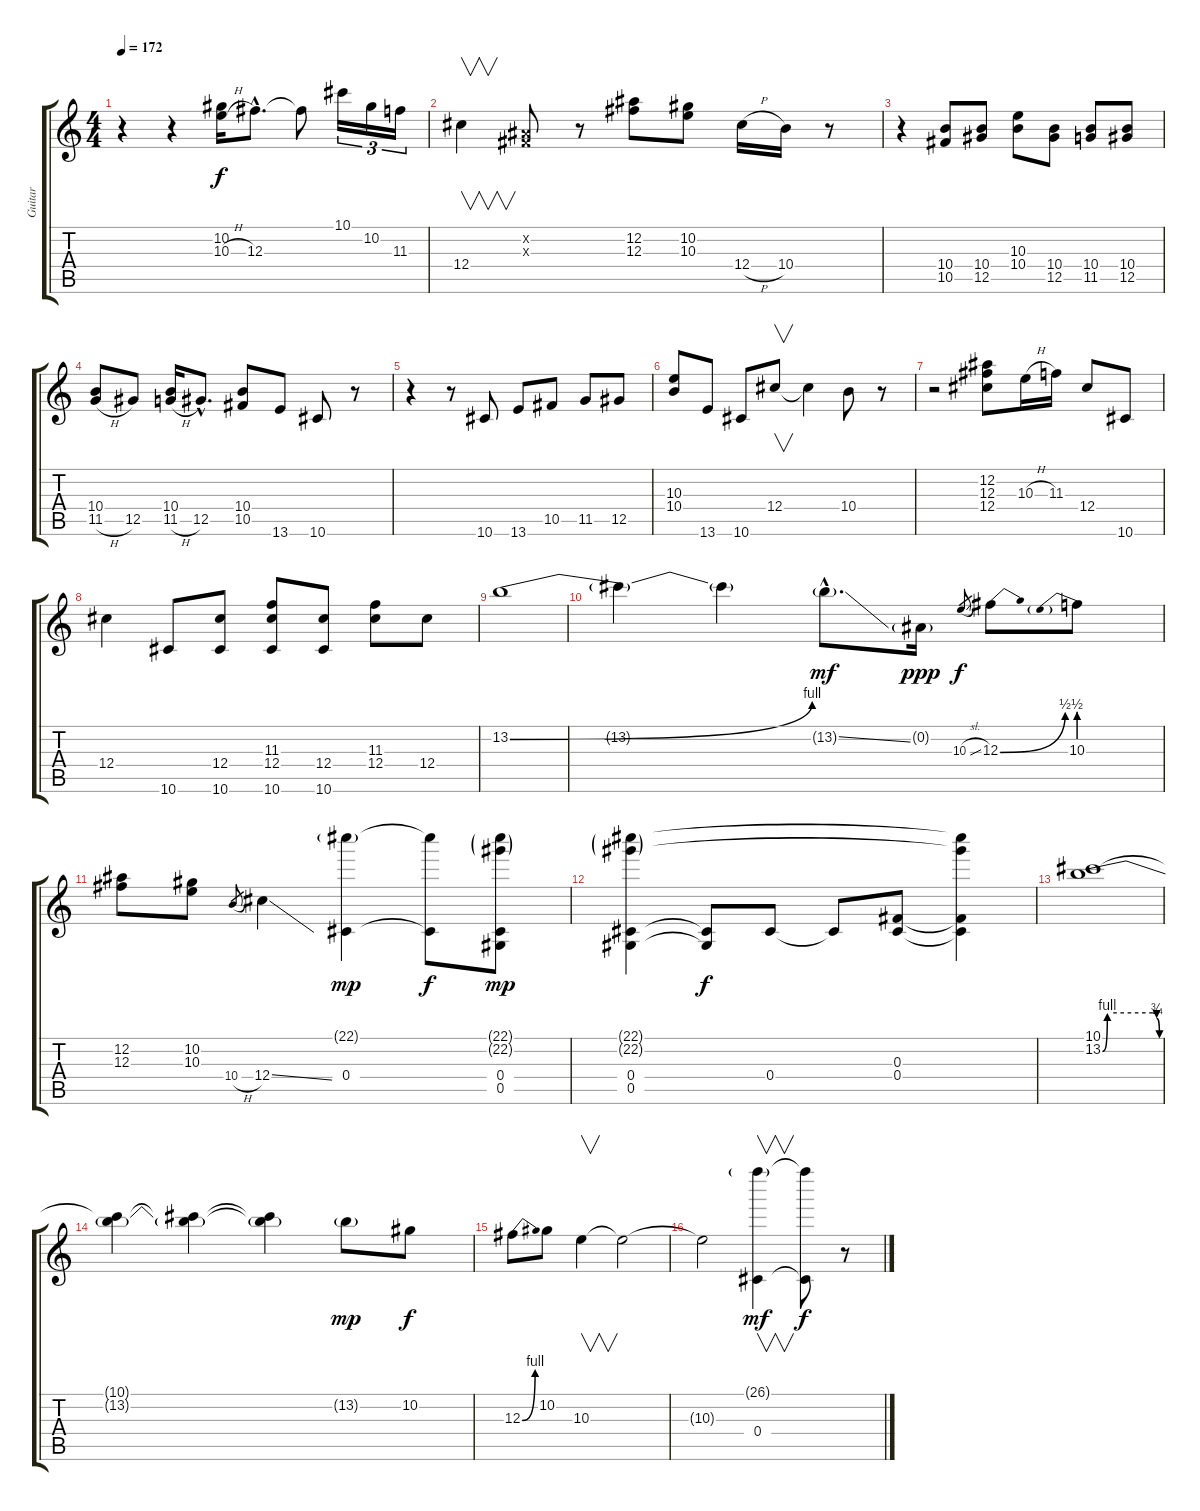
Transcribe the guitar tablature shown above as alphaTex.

\track ("Guitar" "Guitar") {instrument overdrivenguitar}
\staff {score tabs}
\tuning (Eb4 Bb3 Gb3 Db3 Ab2 Eb2) {hide}
\ts (4 4)
\tempo 172
\clef g2
\ks c
r.4{dy f} r.4 (10.2 10.3{h}).16 12.3{hac}.8{d} 12.3{t}.8 10.1.16{tu (3 2)} 10.2.16{tu (3 2)} 11.3.16{tu (3 2)} |
12.4.4{v} (0.2{x} 0.3{x}).8 r.8 (12.2 12.3).8 (10.2 10.3).8 12.4{h}.16 10.4.16 r.8 |
r.4 (10.4 10.5).8 (10.4 12.5).8 (10.3 10.4).8 (10.4 12.5).8 (10.4 11.5).8 (10.4 12.5).8 |
(10.4 11.5{h}).8 12.5.8 (10.4 11.5{h}).16 12.5{hac}.8{d} (10.4 10.5).8 13.6.8 10.6.8 r.8 |
r.4 r.8 10.6.8 13.6.8 10.5.8 11.5.8 12.5.8 |
(10.3 10.4).8 13.6.8 10.6.8 12.4.8{v} 12.4{t}.4 10.4.8 r.8 |
r.2 (12.2 12.3 12.4).8 10.3{h}.16 11.3.16 12.4.8 10.6.8 |
12.4.4 10.6.8 (12.4 10.6).8 (11.3 12.4 10.6).8 (12.4 10.6).8 (11.3 12.4).8 12.4.8 |
13.2{be (bend 0 0 60 4)}.1 |
13.2{t}.4 13.2{t}.4 13.2{ss g hac}.8{d dy mf} 0.2{g}.16{dy ppp} 10.3{sl}.8{gr dy f} 12.3{be (bend 0 0 60 2)}.8 10.3{be (prebend 0 2 60 2)}.8 |
(12.2 12.3).8 (10.2 10.3).8 10.4{h}.8{gr} 12.4{ss}.4 (22.1{g} 0.4).4{dy mp} (22.1{t} 0.4{t}).8{dy f} (22.1{g} 22.2{g} 0.4 0.5).8{dy mp} |
(22.1{g} 22.2{g} 0.4 0.5).4 (0.4{t} 0.5{t}).8{dy f} 0.4.8 0.4{t}.8 (0.3 0.4).8 (22.1{t} 22.2{t} 0.3{t} 0.4{t}).4 |
(10.1 13.2{be (custom 0 0 5 4 53 4 57 3 60 0)}).1 |
(10.1{t} 13.2{t}).4 (10.1{t} 13.2{t}).4 (10.1{t} 13.2{t}).4 13.2{g}.8{dy mp} 10.2.8{dy f} |
12.3{be (bend 0 0 60 4)}.8 10.2.8 10.3.4{v} 10.3{t}.2 |
10.3{t}.2 (26.1{g} 0.4).4{v dy mf} (26.1{t} 0.4{t}).8{dy f} r.8
